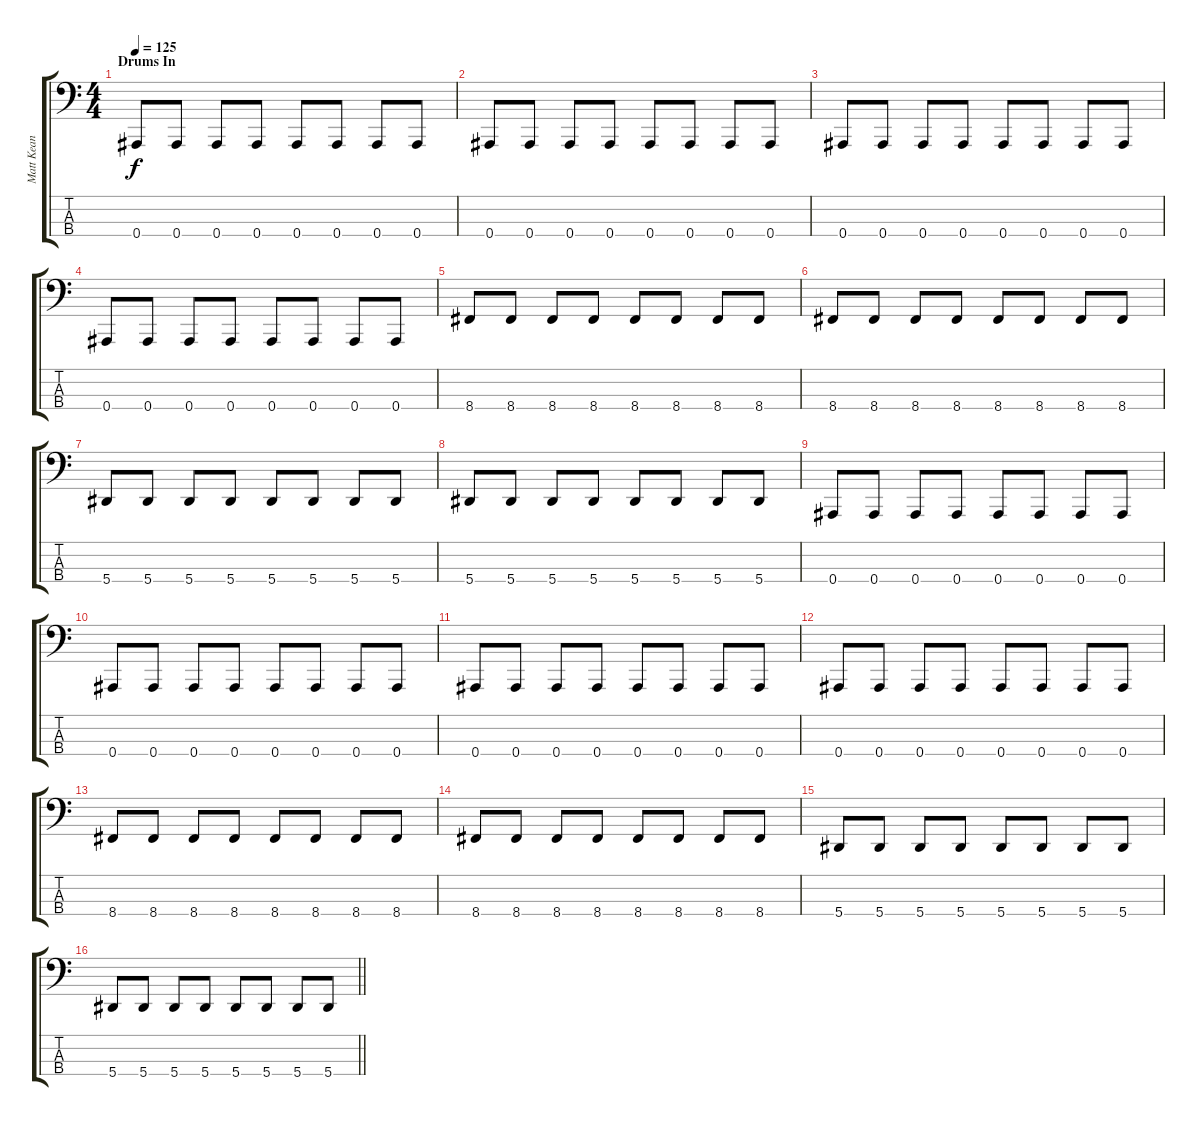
\track ("Matt Kean" "Matt Kean") {instrument electricbasspick}
\staff {score tabs}
\tuning (Eb2 Bb1 F1 Bb0) {hide}
\ts (4 4)
\section ("" "Drums In")
\tempo 125
\clef f4
\ks c
0.4.8{dy f} 0.4.8 0.4.8 0.4.8 0.4.8 0.4.8 0.4.8 0.4.8 |
0.4.8 0.4.8 0.4.8 0.4.8 0.4.8 0.4.8 0.4.8 0.4.8 |
0.4.8 0.4.8 0.4.8 0.4.8 0.4.8 0.4.8 0.4.8 0.4.8 |
0.4.8 0.4.8 0.4.8 0.4.8 0.4.8 0.4.8 0.4.8 0.4.8 |
8.4.8 8.4.8 8.4.8 8.4.8 8.4.8 8.4.8 8.4.8 8.4.8 |
8.4.8 8.4.8 8.4.8 8.4.8 8.4.8 8.4.8 8.4.8 8.4.8 |
5.4.8 5.4.8 5.4.8 5.4.8 5.4.8 5.4.8 5.4.8 5.4.8 |
5.4.8 5.4.8 5.4.8 5.4.8 5.4.8 5.4.8 5.4.8 5.4.8 |
0.4.8 0.4.8 0.4.8 0.4.8 0.4.8 0.4.8 0.4.8 0.4.8 |
0.4.8 0.4.8 0.4.8 0.4.8 0.4.8 0.4.8 0.4.8 0.4.8 |
0.4.8 0.4.8 0.4.8 0.4.8 0.4.8 0.4.8 0.4.8 0.4.8 |
0.4.8 0.4.8 0.4.8 0.4.8 0.4.8 0.4.8 0.4.8 0.4.8 |
8.4.8 8.4.8 8.4.8 8.4.8 8.4.8 8.4.8 8.4.8 8.4.8 |
8.4.8 8.4.8 8.4.8 8.4.8 8.4.8 8.4.8 8.4.8 8.4.8 |
5.4.8 5.4.8 5.4.8 5.4.8 5.4.8 5.4.8 5.4.8 5.4.8 |
\barLineRight lightlight
5.4.8 5.4.8 5.4.8 5.4.8 5.4.8 5.4.8 5.4.8 5.4.8
